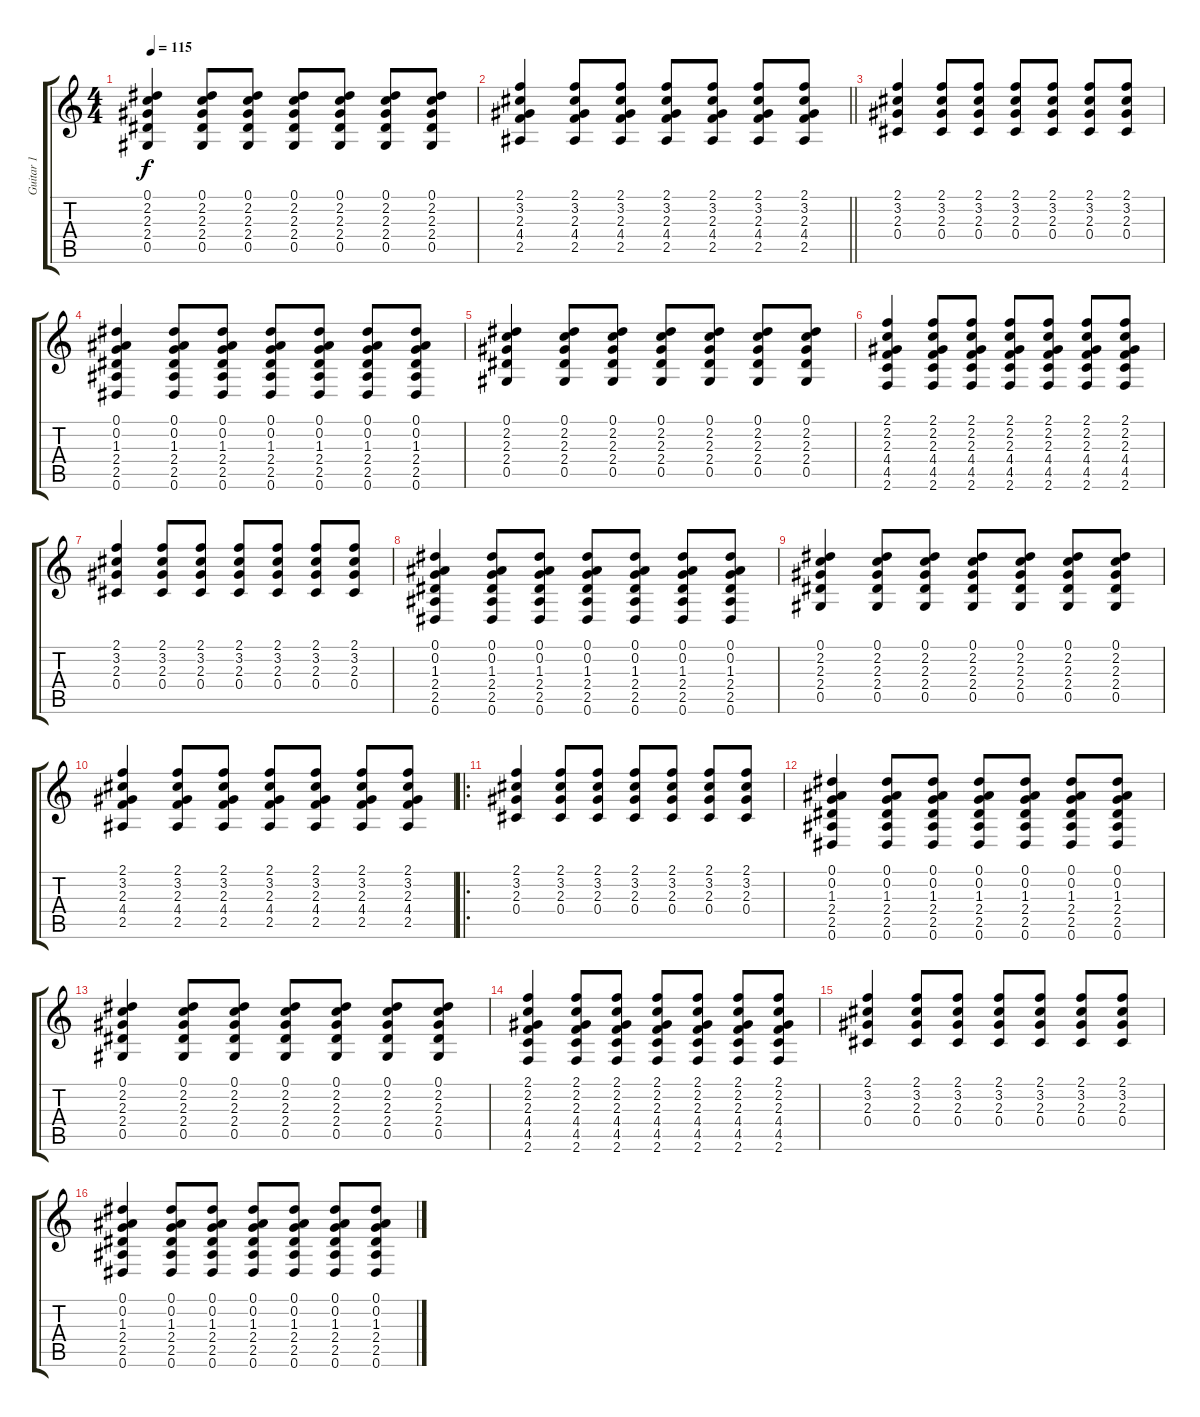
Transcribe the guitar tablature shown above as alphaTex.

\track ("Guitar 1" "Guitar 1") {instrument acousticguitarsteel}
\staff {score tabs}
\tuning (Eb4 Bb3 Gb3 Db3 Ab2 Eb2) {hide}
\ts (4 4)
\tempo 115
\clef g2
\ks c
(0.1 2.2 2.3 2.4 0.5).4{dy f} (0.1 2.2 2.3 2.4 0.5).8 (0.1 2.2 2.3 2.4 0.5).8 (0.1 2.2 2.3 2.4 0.5).8 (0.1 2.2 2.3 2.4 0.5).8 (0.1 2.2 2.3 2.4 0.5).8 (0.1 2.2 2.3 2.4 0.5).8 |
\barLineRight lightlight
(2.1 3.2 2.3 4.4 2.5).4 (2.1 3.2 2.3 4.4 2.5).8 (2.1 3.2 2.3 4.4 2.5).8 (2.1 3.2 2.3 4.4 2.5).8 (2.1 3.2 2.3 4.4 2.5).8 (2.1 3.2 2.3 4.4 2.5).8 (2.1 3.2 2.3 4.4 2.5).8 |
(2.1 3.2 2.3 0.4).4 (2.1 3.2 2.3 0.4).8 (2.1 3.2 2.3 0.4).8 (2.1 3.2 2.3 0.4).8 (2.1 3.2 2.3 0.4).8 (2.1 3.2 2.3 0.4).8 (2.1 3.2 2.3 0.4).8 |
(0.1 0.2 1.3 2.4 2.5 0.6).4 (0.1 0.2 1.3 2.4 2.5 0.6).8 (0.1 0.2 1.3 2.4 2.5 0.6).8 (0.1 0.2 1.3 2.4 2.5 0.6).8 (0.1 0.2 1.3 2.4 2.5 0.6).8 (0.1 0.2 1.3 2.4 2.5 0.6).8 (0.1 0.2 1.3 2.4 2.5 0.6).8 |
(0.1 2.2 2.3 2.4 0.5).4 (0.1 2.2 2.3 2.4 0.5).8 (0.1 2.2 2.3 2.4 0.5).8 (0.1 2.2 2.3 2.4 0.5).8 (0.1 2.2 2.3 2.4 0.5).8 (0.1 2.2 2.3 2.4 0.5).8 (0.1 2.2 2.3 2.4 0.5).8 |
(2.1 2.2 2.3 4.4 4.5 2.6).4 (2.1 2.2 2.3 4.4 4.5 2.6).8 (2.1 2.2 2.3 4.4 4.5 2.6).8 (2.1 2.2 2.3 4.4 4.5 2.6).8 (2.1 2.2 2.3 4.4 4.5 2.6).8 (2.1 2.2 2.3 4.4 4.5 2.6).8 (2.1 2.2 2.3 4.4 4.5 2.6).8 |
(2.1 3.2 2.3 0.4).4 (2.1 3.2 2.3 0.4).8 (2.1 3.2 2.3 0.4).8 (2.1 3.2 2.3 0.4).8 (2.1 3.2 2.3 0.4).8 (2.1 3.2 2.3 0.4).8 (2.1 3.2 2.3 0.4).8 |
(0.1 0.2 1.3 2.4 2.5 0.6).4 (0.1 0.2 1.3 2.4 2.5 0.6).8 (0.1 0.2 1.3 2.4 2.5 0.6).8 (0.1 0.2 1.3 2.4 2.5 0.6).8 (0.1 0.2 1.3 2.4 2.5 0.6).8 (0.1 0.2 1.3 2.4 2.5 0.6).8 (0.1 0.2 1.3 2.4 2.5 0.6).8 |
(0.1 2.2 2.3 2.4 0.5).4 (0.1 2.2 2.3 2.4 0.5).8 (0.1 2.2 2.3 2.4 0.5).8 (0.1 2.2 2.3 2.4 0.5).8 (0.1 2.2 2.3 2.4 0.5).8 (0.1 2.2 2.3 2.4 0.5).8 (0.1 2.2 2.3 2.4 0.5).8 |
(2.1 3.2 2.3 4.4 2.5).4 (2.1 3.2 2.3 4.4 2.5).8 (2.1 3.2 2.3 4.4 2.5).8 (2.1 3.2 2.3 4.4 2.5).8 (2.1 3.2 2.3 4.4 2.5).8 (2.1 3.2 2.3 4.4 2.5).8 (2.1 3.2 2.3 4.4 2.5).8 |
\ro
(2.1 3.2 2.3 0.4).4 (2.1 3.2 2.3 0.4).8 (2.1 3.2 2.3 0.4).8 (2.1 3.2 2.3 0.4).8 (2.1 3.2 2.3 0.4).8 (2.1 3.2 2.3 0.4).8 (2.1 3.2 2.3 0.4).8 |
(0.1 0.2 1.3 2.4 2.5 0.6).4 (0.1 0.2 1.3 2.4 2.5 0.6).8 (0.1 0.2 1.3 2.4 2.5 0.6).8 (0.1 0.2 1.3 2.4 2.5 0.6).8 (0.1 0.2 1.3 2.4 2.5 0.6).8 (0.1 0.2 1.3 2.4 2.5 0.6).8 (0.1 0.2 1.3 2.4 2.5 0.6).8 |
(0.1 2.2 2.3 2.4 0.5).4 (0.1 2.2 2.3 2.4 0.5).8 (0.1 2.2 2.3 2.4 0.5).8 (0.1 2.2 2.3 2.4 0.5).8 (0.1 2.2 2.3 2.4 0.5).8 (0.1 2.2 2.3 2.4 0.5).8 (0.1 2.2 2.3 2.4 0.5).8 |
(2.1 2.2 2.3 4.4 4.5 2.6).4 (2.1 2.2 2.3 4.4 4.5 2.6).8 (2.1 2.2 2.3 4.4 4.5 2.6).8 (2.1 2.2 2.3 4.4 4.5 2.6).8 (2.1 2.2 2.3 4.4 4.5 2.6).8 (2.1 2.2 2.3 4.4 4.5 2.6).8 (2.1 2.2 2.3 4.4 4.5 2.6).8 |
(2.1 3.2 2.3 0.4).4 (2.1 3.2 2.3 0.4).8 (2.1 3.2 2.3 0.4).8 (2.1 3.2 2.3 0.4).8 (2.1 3.2 2.3 0.4).8 (2.1 3.2 2.3 0.4).8 (2.1 3.2 2.3 0.4).8 |
(0.1 0.2 1.3 2.4 2.5 0.6).4 (0.1 0.2 1.3 2.4 2.5 0.6).8 (0.1 0.2 1.3 2.4 2.5 0.6).8 (0.1 0.2 1.3 2.4 2.5 0.6).8 (0.1 0.2 1.3 2.4 2.5 0.6).8 (0.1 0.2 1.3 2.4 2.5 0.6).8 (0.1 0.2 1.3 2.4 2.5 0.6).8
